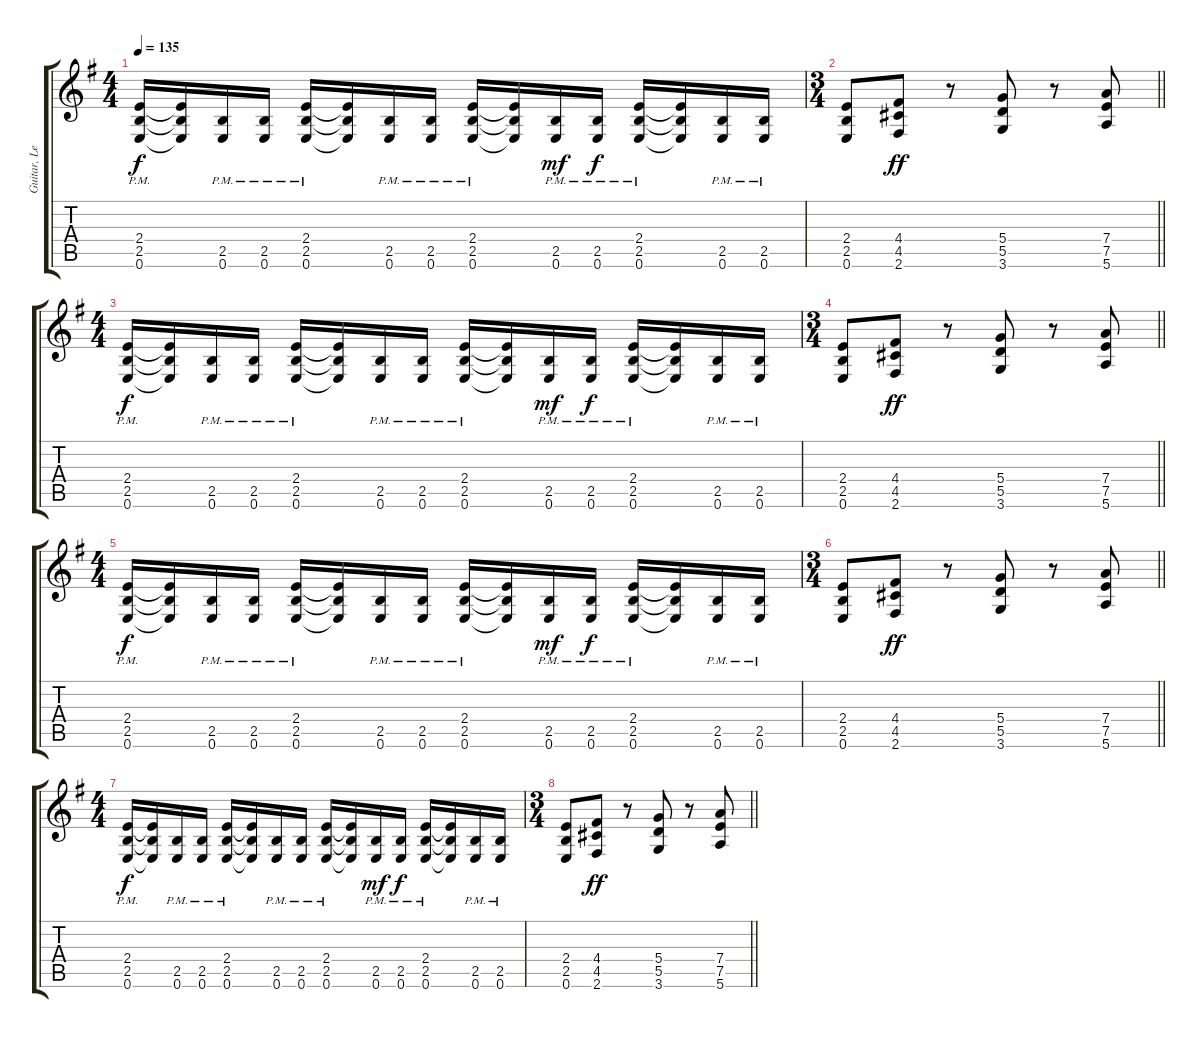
\track ("Guitar, Lead" "Guitar, Le") {instrument distortionguitar}
\staff {score tabs}
\tuning (E4 B3 G3 D3 A2 E2) {hide}
\ts (4 4)
\tempo 135
\clef g2
\ks g
(2.4{pm} 2.5{pm} 0.6{pm}).16{dy f} (2.4{t} 2.5{t} 0.6{t}).16 (2.5{pm} 0.6{pm}).16 (2.5{pm} 0.6{pm}).16 (2.4{pm} 2.5{pm} 0.6{pm}).16 (2.4{t} 2.5{t} 0.6{t}).16 (2.5{pm} 0.6{pm}).16 (2.5{pm} 0.6{pm}).16 (2.4{pm} 2.5{pm} 0.6{pm}).16 (2.4{t} 2.5{t} 0.6{t}).16 (2.5{pm} 0.6{pm}).16{dy mf} (2.5{pm} 0.6{pm}).16{dy f} (2.4{pm} 2.5{pm} 0.6{pm}).16 (2.4{t} 2.5{t} 0.6{t}).16 (2.5{pm} 0.6{pm}).16 (2.5{pm} 0.6{pm}).16 |
\ts (3 4)
\barLineRight lightlight
(2.4 2.5 0.6).8 (4.4 4.5 2.6).8{dy ff} r.8 (5.4 5.5 3.6).8 r.8 (7.4 7.5 5.6).8 |
\ts (4 4)
(2.4{pm} 2.5{pm} 0.6{pm}).16{dy f} (2.4{t} 2.5{t} 0.6{t}).16 (2.5{pm} 0.6{pm}).16 (2.5{pm} 0.6{pm}).16 (2.4{pm} 2.5{pm} 0.6{pm}).16 (2.4{t} 2.5{t} 0.6{t}).16 (2.5{pm} 0.6{pm}).16 (2.5{pm} 0.6{pm}).16 (2.4{pm} 2.5{pm} 0.6{pm}).16 (2.4{t} 2.5{t} 0.6{t}).16 (2.5{pm} 0.6{pm}).16{dy mf} (2.5{pm} 0.6{pm}).16{dy f} (2.4{pm} 2.5{pm} 0.6{pm}).16 (2.4{t} 2.5{t} 0.6{t}).16 (2.5{pm} 0.6{pm}).16 (2.5{pm} 0.6{pm}).16 |
\ts (3 4)
\barLineRight lightlight
(2.4 2.5 0.6).8 (4.4 4.5 2.6).8{dy ff} r.8 (5.4 5.5 3.6).8 r.8 (7.4 7.5 5.6).8 |
\ts (4 4)
(2.4{pm} 2.5{pm} 0.6{pm}).16{dy f} (2.4{t} 2.5{t} 0.6{t}).16 (2.5{pm} 0.6{pm}).16 (2.5{pm} 0.6{pm}).16 (2.4{pm} 2.5{pm} 0.6{pm}).16 (2.4{t} 2.5{t} 0.6{t}).16 (2.5{pm} 0.6{pm}).16 (2.5{pm} 0.6{pm}).16 (2.4{pm} 2.5{pm} 0.6{pm}).16 (2.4{t} 2.5{t} 0.6{t}).16 (2.5{pm} 0.6{pm}).16{dy mf} (2.5{pm} 0.6{pm}).16{dy f} (2.4{pm} 2.5{pm} 0.6{pm}).16 (2.4{t} 2.5{t} 0.6{t}).16 (2.5{pm} 0.6{pm}).16 (2.5{pm} 0.6{pm}).16 |
\ts (3 4)
\barLineRight lightlight
(2.4 2.5 0.6).8 (4.4 4.5 2.6).8{dy ff} r.8 (5.4 5.5 3.6).8 r.8 (7.4 7.5 5.6).8 |
\ts (4 4)
(2.4{pm} 2.5{pm} 0.6{pm}).16{dy f} (2.4{t} 2.5{t} 0.6{t}).16 (2.5{pm} 0.6{pm}).16 (2.5{pm} 0.6{pm}).16 (2.4{pm} 2.5{pm} 0.6{pm}).16 (2.4{t} 2.5{t} 0.6{t}).16 (2.5{pm} 0.6{pm}).16 (2.5{pm} 0.6{pm}).16 (2.4{pm} 2.5{pm} 0.6{pm}).16 (2.4{t} 2.5{t} 0.6{t}).16 (2.5{pm} 0.6{pm}).16{dy mf} (2.5{pm} 0.6{pm}).16{dy f} (2.4{pm} 2.5{pm} 0.6{pm}).16 (2.4{t} 2.5{t} 0.6{t}).16 (2.5{pm} 0.6{pm}).16 (2.5{pm} 0.6{pm}).16 |
\ts (3 4)
\barLineRight lightlight
(2.4 2.5 0.6).8 (4.4 4.5 2.6).8{dy ff} r.8 (5.4 5.5 3.6).8 r.8 (7.4 7.5 5.6).8
